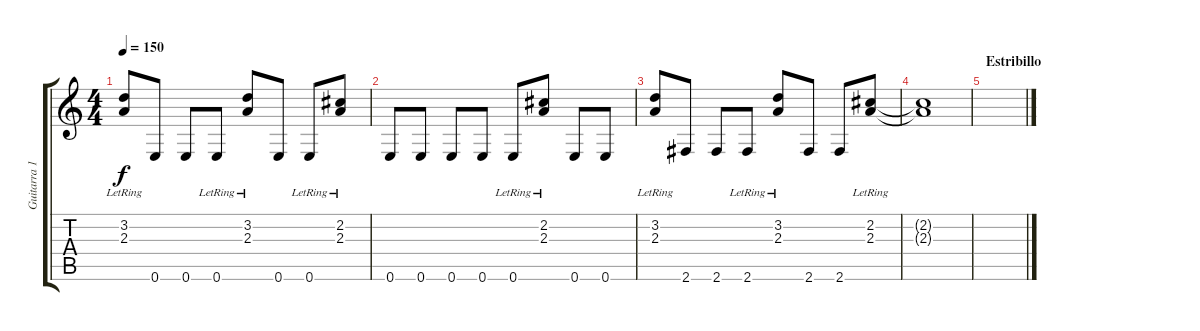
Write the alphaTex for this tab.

\track ("Guitarra 1" "Guitarra 1") {instrument electricguitarjazz}
\staff {score tabs}
\tuning (E4 B3 G3 D3 A2 E2) {hide}
\ts (4 4)
\tempo 150
\clef g2
\ks c
(3.2{lr} 2.3{lr}).8{dy f} 0.6.8 0.6.8 0.6{lr}.8 (3.2{lr} 2.3{lr}).8 0.6.8 0.6{lr}.8 (2.2{lr} 2.3{lr}).8 |
0.6.8 0.6.8 0.6.8 0.6.8 0.6{lr}.8 (2.2{lr} 2.3{lr}).8 0.6.8 0.6.8 |
(3.2{lr} 2.3{lr}).8 2.6.8 2.6.8 2.6{lr}.8 (3.2{lr} 2.3{lr}).8 2.6.8 2.6.8 (2.2{lr} 2.3{lr}).8 |
(2.2{t} 2.3{t}).1 |
\section ("" "Estribillo")
